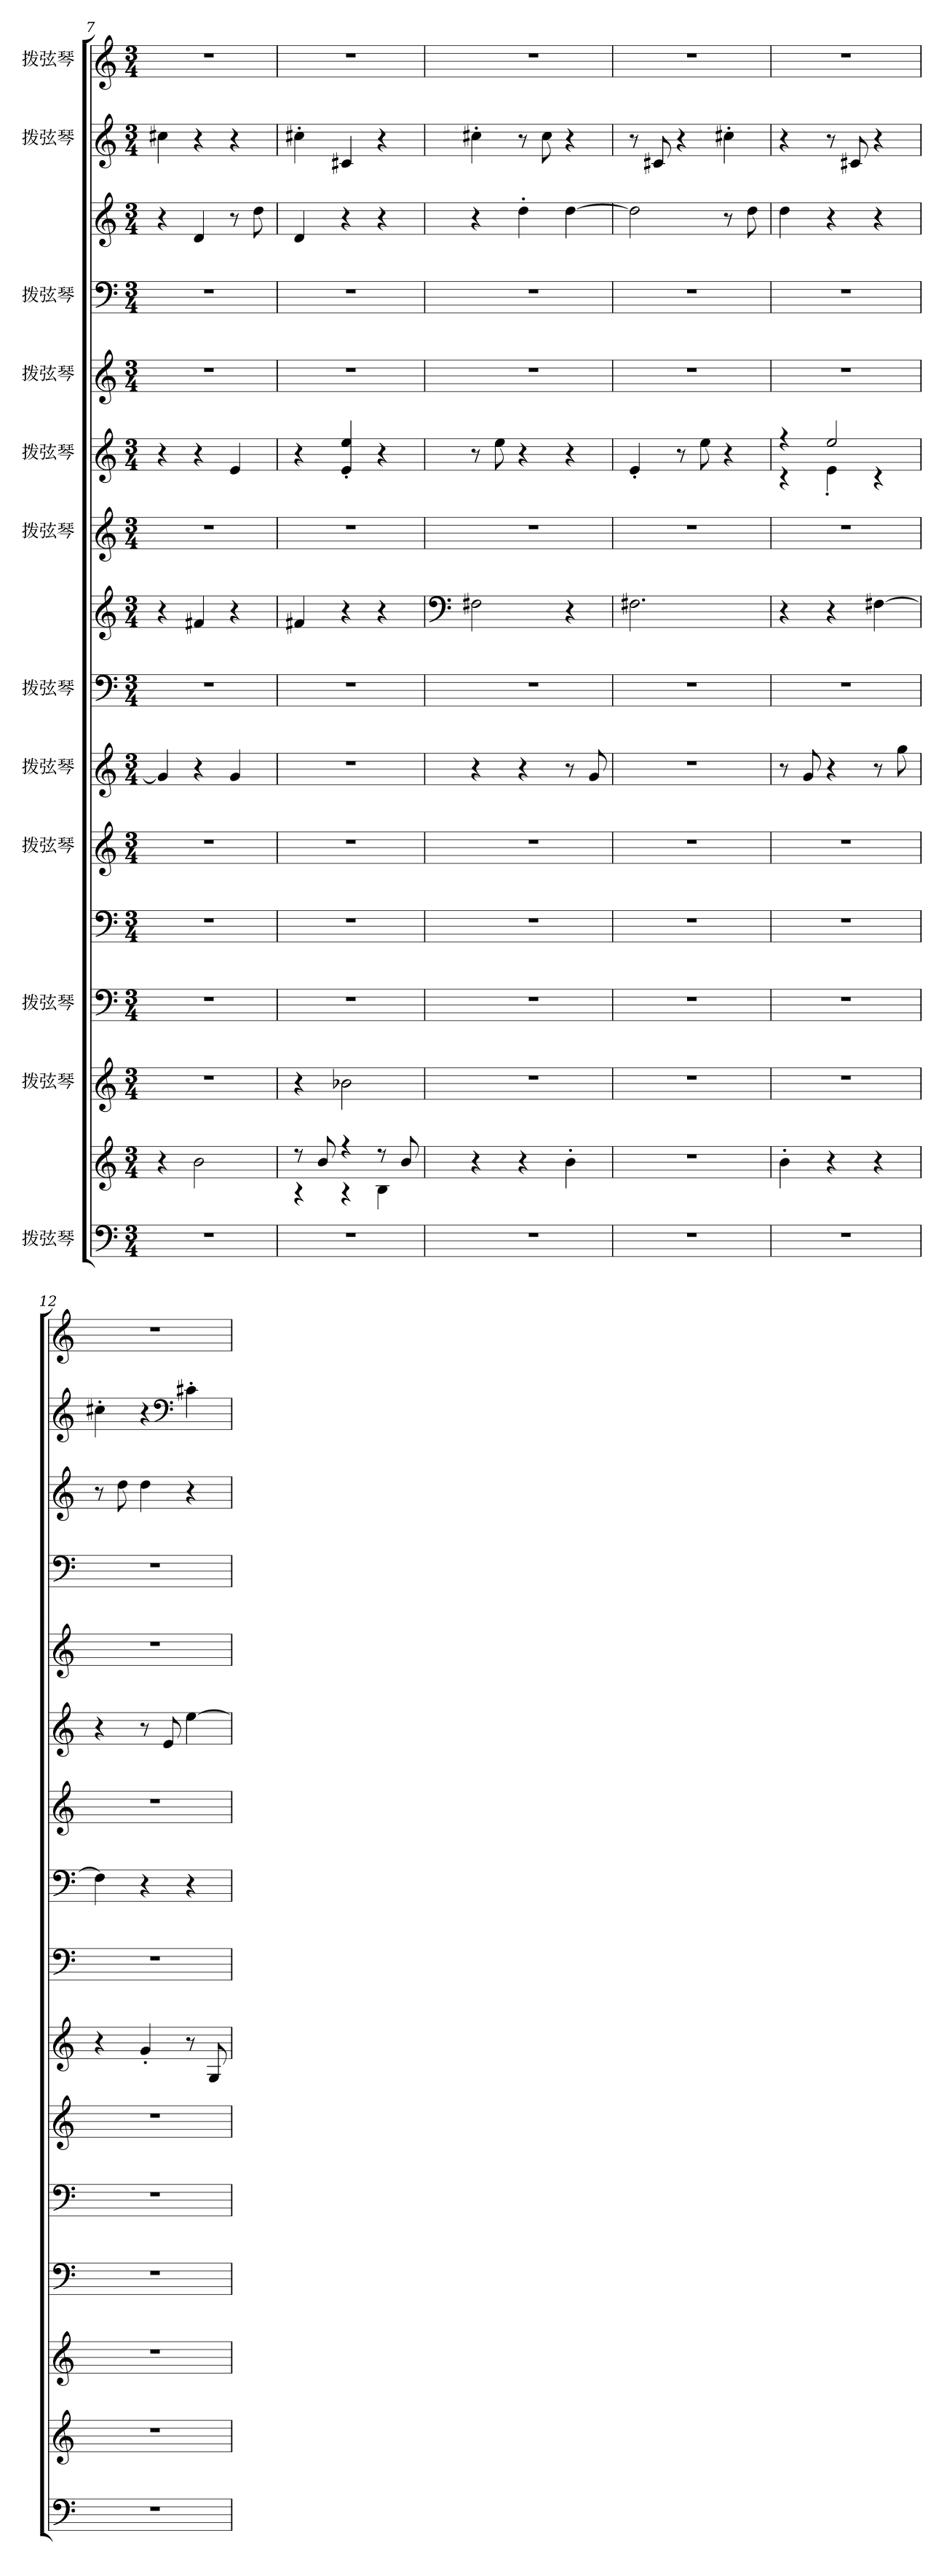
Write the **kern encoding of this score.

**kern	**kern	**kern	**kern	**kern	**kern	**kern	**kern	**kern	**kern	**kern	**kern	**kern	**kern	**kern	**kern
*part12	*part12	*part11	*part10	*part10	*part9	*part8	*part7	*part7	*part6	*part5	*part4	*part3	*part3	*part2	*part1
*staff16	*staff15	*staff14	*staff13	*staff12	*staff11	*staff10	*staff9	*staff8	*staff7	*staff6	*staff5	*staff4	*staff3	*staff2	*staff1
*I"拨弦琴	*	*I"拨弦琴	*I"拨弦琴	*	*I"拨弦琴	*I"拨弦琴	*I"拨弦琴	*	*I"拨弦琴	*I"拨弦琴	*I"拨弦琴	*I"拨弦琴	*	*I"拨弦琴	*I"拨弦琴
*clefF4	*clefG2	*clefG2	*clefF4	*clefF4	*clefG2	*clefG2	*clefF4	*clefG2	*clefG2	*clefG2	*clefG2	*clefF4	*clefG2	*clefG2	*clefG2
*k[]	*k[]	*k[]	*k[]	*k[]	*k[]	*k[]	*k[]	*k[]	*k[]	*k[]	*k[]	*k[]	*k[]	*k[]	*k[]
*M3/4	*M3/4	*M3/4	*M3/4	*M3/4	*M3/4	*M3/4	*M3/4	*M3/4	*M3/4	*M3/4	*M3/4	*M3/4	*M3/4	*M3/4	*M3/4
=7	=7	=7	=7	=7	=7	=7	=7	=7	=7	=7	=7	=7	=7	=7	=7
2.r	4r	2.r	2.r	2.r	2.r	4g/]	2.r	4r	2.r	4r	2.r	2.r	4r	4cc#X\	2.r
.	2b\	.	.	.	.	4r	.	4f#X/	.	4r	.	.	4d/	4r	.
.	.	.	.	.	.	4g/	.	4r	.	4e/	.	.	8r	4r	.
.	.	.	.	.	.	.	.	.	.	.	.	.	8dd\	.	.
!!LO:PB:g=z
=8	=8	=8	=8	=8	=8	=8	=8	=8	=8	=8	=8	=8	=8	=8	=8
*	*^	*	*	*	*	*	*	*	*	*	*	*	*	*	*
2.r	8r	4r	4r	2.r	2.r	2.r	2.r	2.r	4f#X/	2.r	4r	2.r	2.r	4d/	4cc#X'\	2.r
.	8b/	.	.	.	.	.	.	.	.	.	.	.	.	.	.	.
.	4r	4r	2b-X\	.	.	.	.	.	4r	.	4e/' 4ee/'	.	.	4r	4c#X/	.
.	8r	4B\	.	.	.	.	.	.	4r	.	4r	.	.	4r	4r	.
.	8b/	.	.	.	.	.	.	.	.	.	.	.	.	.	.	.
*	*v	*v	*	*	*	*	*	*	*	*	*	*	*	*	*	*
=9	=9	=9	=9	=9	=9	=9	=9	=9	=9	=9	=9	=9	=9	=9	=9
*	*	*	*	*	*	*	*	*clefF4	*	*	*	*	*	*	*
2.r	4r	2.r	2.r	2.r	2.r	4r	2.r	2F#X\	2.r	8r	2.r	2.r	4r	4cc#X'\	2.r
.	.	.	.	.	.	.	.	.	.	8ee\	.	.	.	.	.
.	4r	.	.	.	.	4r	.	.	.	4r	.	.	4dd'\	8r	.
.	.	.	.	.	.	.	.	.	.	.	.	.	.	8cc#\	.
.	4b'\	.	.	.	.	8r	.	4r	.	4r	.	.	[4dd\	4r	.
.	.	.	.	.	.	8g/	.	.	.	.	.	.	.	.	.
=10	=10	=10	=10	=10	=10	=10	=10	=10	=10	=10	=10	=10	=10	=10	=10
2.r	2.r	2.r	2.r	2.r	2.r	2.r	2.r	2.F#X\	2.r	4e'/	2.r	2.r	2dd\]	8r	2.r
.	.	.	.	.	.	.	.	.	.	.	.	.	.	8c#X/	.
.	.	.	.	.	.	.	.	.	.	8r	.	.	.	4r	.
.	.	.	.	.	.	.	.	.	.	8ee\	.	.	.	.	.
.	.	.	.	.	.	.	.	.	.	4r	.	.	8r	4cc#X'\	.
.	.	.	.	.	.	.	.	.	.	.	.	.	8dd\	.	.
=11	=11	=11	=11	=11	=11	=11	=11	=11	=11	=11	=11	=11	=11	=11	=11
*	*	*	*	*	*	*	*	*	*	*^	*	*	*	*	*
2.r	4b'\	2.r	2.r	2.r	2.r	8r	2.r	4r	2.r	4r	4r	2.r	2.r	4dd\	4r	2.r
.	.	.	.	.	.	8g/	.	.	.	.	.	.	.	.	.	.
.	4r	.	.	.	.	4r	.	4r	.	2ee/	4e'\	.	.	4r	8r	.
.	.	.	.	.	.	.	.	.	.	.	.	.	.	.	8c#X/	.
.	4r	.	.	.	.	8r	.	[4F#X\	.	.	4r	.	.	4r	4r	.
.	.	.	.	.	.	8gg\	.	.	.	.	.	.	.	.	.	.
*	*	*	*	*	*	*	*	*	*	*v	*v	*	*	*	*	*
=12	=12	=12	=12	=12	=12	=12	=12	=12	=12	=12	=12	=12	=12	=12	=12
2.r	2.r	2.r	2.r	2.r	2.r	4r	2.r	4F#\]	2.r	4r	2.r	2.r	8r	4cc#X'\	2.r
.	.	.	.	.	.	.	.	.	.	.	.	.	8dd\	.	.
.	.	.	.	.	.	4g'/	.	4r	.	8r	.	.	4dd\	4r	.
.	.	.	.	.	.	.	.	.	.	8e/	.	.	.	.	.
*	*	*	*	*	*	*	*	*	*	*	*	*	*	*clefF4	*
.	.	.	.	.	.	8r	.	4r	.	[4ee\	.	.	4r	4c#X'\	.
.	.	.	.	.	.	8G/	.	.	.	.	.	.	.	.	.
=	=	=	=	=	=	=	=	=	=	=	=	=	=	=	=
*-	*-	*-	*-	*-	*-	*-	*-	*-	*-	*-	*-	*-	*-	*-	*-
